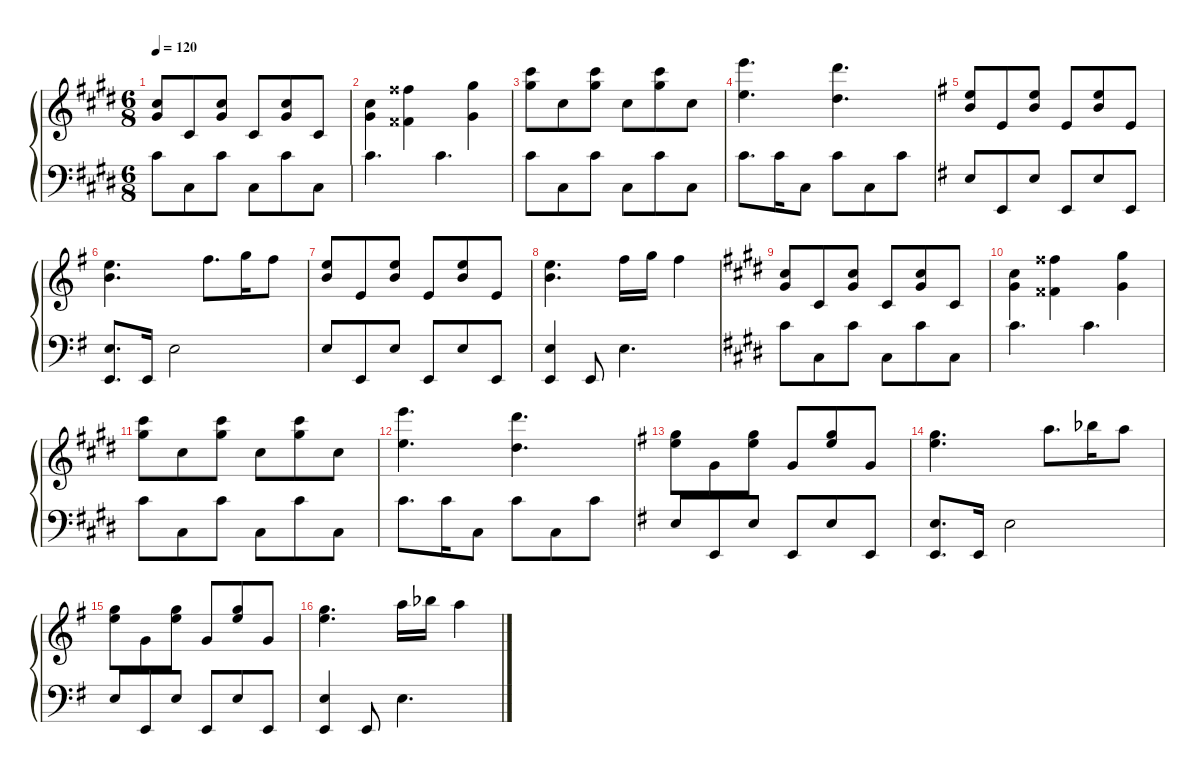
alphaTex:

\defaultSystemsLayout 4
\hideDynamics
\bracketExtendMode groupsimilarinstruments
\singleTrackTrackNamePolicy hidden
\multiTrackTrackNamePolicy hidden
\otherSystemsTrackNameOrientation horizontal
\extendBarLines
\track ("Acoustic Piano (Staff 1)" "pno.") {instrument acousticgrandpiano}
\staff {score}
\tuning (E4 B3 G3 D3 A2 E2)
\ts (6 8)
\tempo 120
\clef g2
\ks c#minor
(9.1{acc #} 9.2{acc #}).8{dy ff beam Up beam merge} 6.3{acc #}.8{dy f beam Up beam merge} (9.1{acc #} 9.2{acc #}).8{beam Up beam split} 6.3{acc #}.8{beam Up beam merge} (9.1{acc #} 9.2{acc #}).8{dy ff beam Up beam merge} 6.3{acc #}.8{dy f beam Up beam merge} |
(9.1{acc #} 9.2{acc #}).4{dy fff beam merge} (15.1{acc x} 12.3{acc x}).4{dy ff beam merge} (16.1{acc #} 13.3{acc #}).4{dy fff beam merge} |
(21.1{acc #} 21.2{acc #}).8{dy f beam Down beam merge} 18.3{acc #}.8{dy ff beam Down beam merge} (21.1{acc #} 21.2{acc #}).8{dy f beam Down beam split} 18.3{acc #}.8{dy ff beam Down beam merge} (21.1{acc #} 21.2{acc #}).8{dy f beam Down beam merge} 18.3{acc #}.8{beam Down beam merge} |
(24.1{acc forcenatural} 21.3{acc forcenatural}).4{d dy fff beam Down beam merge} (23.1{acc #} 20.3{acc #}).4{d beam Down beam merge} |
\ks eminor
(12.1{acc forcenatural} 12.2{acc forcenatural}).8{beam Up beam merge} 9.3{acc forcenatural}.8{dy p beam Up beam merge} (12.1{acc forcenatural} 12.2{acc forcenatural}).8{dy f beam Up beam split} 9.3{acc forcenatural}.8{beam Up beam merge} (12.1{acc forcenatural} 12.2{acc forcenatural}).8{dy ff beam Down beam merge} 9.3{acc forcenatural}.8{dy p beam Up beam merge} |
(12.1{acc forcenatural} 12.2{acc forcenatural}).4{d dy fff beam Down beam merge} 14.1{acc #}.8{d dy f beam Down beam merge} 15.1{acc forcenatural}.16{beam Down beam merge} 14.1{acc #}.8{beam Down beam merge} |
(12.1{acc forcenatural} 12.2{acc forcenatural}).8{dy fff beam Up beam merge} 9.3{acc forcenatural}.8{dy p beam Up beam merge} (12.1{acc forcenatural} 12.2{acc forcenatural}).8{dy f beam Up beam split} 9.3{acc forcenatural}.8{beam Up beam merge} (12.1{acc forcenatural} 12.2{acc forcenatural}).8{dy ff beam Down beam merge} 9.3{acc forcenatural}.8{dy p beam Up beam merge} |
(12.1{acc forcenatural} 12.2{acc forcenatural}).4{d dy fff beam Down beam merge} 14.1{acc #}.16{dy f beam Down beam merge} 15.1{acc forcenatural}.16{beam Down beam merge} 14.1{acc #}.4{beam Down beam merge} |
\ks c#minor
(9.1{acc #} 9.2{acc #}).8{dy ff beam Up beam merge} 6.3{acc #}.8{dy f beam Up beam merge} (9.1{acc #} 9.2{acc #}).8{beam Up beam split} 6.3{acc #}.8{beam Up beam merge} (9.1{acc #} 9.2{acc #}).8{dy ff beam Up beam merge} 6.3{acc #}.8{dy f beam Up beam merge} |
(9.1{acc #} 9.2{acc #}).4{dy fff beam merge} (15.1{acc x} 12.3{acc x}).4{dy ff beam merge} (16.1{acc #} 13.3{acc #}).4{dy fff beam merge} |
(21.1{acc #} 21.2{acc #}).8{dy f beam Down beam merge} 18.3{acc #}.8{dy ff beam Down beam merge} (21.1{acc #} 21.2{acc #}).8{dy f beam Down beam split} 18.3{acc #}.8{dy ff beam Down beam merge} (21.1{acc #} 21.2{acc #}).8{dy f beam Down beam merge} 18.3{acc #}.8{beam Down beam merge} |
(24.1{acc forcenatural} 21.3{acc forcenatural}).4{d dy fff beam Down beam merge} (23.1{acc #} 20.3{acc #}).4{d beam Down beam merge} |
\ks eminor
(15.1{acc forcenatural} 17.2{acc forcenatural}).8{dy f beam Down beam merge} 12.3{acc forcenatural}.8{beam Down beam merge} (15.1{acc forcenatural} 17.2{acc forcenatural}).8{beam Down beam split} 12.3{acc forcenatural}.8{beam Up beam merge} (15.1{acc forcenatural} 17.2{acc forcenatural}).8{beam Down beam merge} 12.3{acc forcenatural}.8{beam Up beam merge} |
(15.1{acc forcenatural} 17.2{acc forcenatural}).4{d beam merge} 17.1{acc forcenatural}.8{d beam merge} 23.2{acc b}.16{beam merge} 17.1{acc forcenatural}.8{beam merge} |
(15.1{acc forcenatural} 17.2{acc forcenatural}).8{beam Down beam merge} 12.3{acc forcenatural}.8{beam Down beam merge} (15.1{acc forcenatural} 17.2{acc forcenatural}).8{beam Down beam split} 12.3{acc forcenatural}.8{beam Up beam merge} (15.1{acc forcenatural} 17.2{acc forcenatural}).8{beam Down beam merge} 12.3{acc forcenatural}.8{beam Up beam merge} |
(15.1{acc forcenatural} 17.2{acc forcenatural}).4{d beam merge} 17.1{acc forcenatural}.16{beam merge} 23.2{acc b}.16{beam merge} 17.1{acc forcenatural}.4{beam merge}
\staff {score}
\tuning (G2 D2 A1 E1 B0)
\clef f4
\ottava regular
\simile none
\ks c#minor
6.1{acc #}.8{ot 8vb dy mf} 4.3{acc #}.8{ot 8vb} 6.1{acc #}.8{ot 8vb dy f} 4.3{acc #}.8{ot 8vb} 6.1{acc #}.8{ot 8vb} 4.3{acc #}.8{ot 8vb} |
6.1{acc #}.4{d ot 8vb} 6.1{acc #}.4{d ot 8vb dy fff} |
6.1{acc #}.8{ot 8vb dy ff} 4.3{acc #}.8{ot 8vb dy f} 6.1{acc #}.8{ot 8vb} 4.3{acc #}.8{ot 8vb} 6.1{acc #}.8{ot 8vb dy ff} 4.3{acc #}.8{ot 8vb dy f} |
6.1{acc #}.8{d ot 8vb dy ff} 6.1{acc #}.16{ot 8vb dy f} 4.3{acc #}.8{ot 8vb} 6.1{acc #}.8{ot 8vb} 4.3{acc #}.8{ot 8vb} 6.1{acc #}.8{ot 8vb} |
\ks eminor
2.2{acc forcenatural}.8{ot 8vb dy ff} 0.4{acc forcenatural}.8{ot 8vb dy f} 2.2{acc forcenatural}.8{ot 8vb} 0.4{acc forcenatural}.8{ot 8vb} 2.2{acc forcenatural}.8{ot 8vb} 0.4{acc forcenatural}.8{ot 8vb dy mf} |
(2.2{acc forcenatural} 0.4{acc forcenatural}).8{d ot 8vb} 0.4{acc forcenatural}.16{ot 8vb dy f} 2.2{acc forcenatural}.2{ot 8vb} |
2.2{acc forcenatural}.8{ot 8vb dy ff} 0.4{acc forcenatural}.8{ot 8vb dy f} 2.2{acc forcenatural}.8{ot 8vb} 0.4{acc forcenatural}.8{ot 8vb} 2.2{acc forcenatural}.8{ot 8vb} 0.4{acc forcenatural}.8{ot 8vb dy mf} |
(2.2{acc forcenatural} 0.4{acc forcenatural}).4{ot 8vb} 0.4{acc forcenatural}.8{ot 8vb dy f} 2.2{acc forcenatural}.4{d ot 8vb} |
\ks c#minor
6.1{acc #}.8{ot 8vb dy mf} 4.3{acc #}.8{ot 8vb} 6.1{acc #}.8{ot 8vb dy f} 4.3{acc #}.8{ot 8vb} 6.1{acc #}.8{ot 8vb} 4.3{acc #}.8{ot 8vb} |
6.1{acc #}.4{d ot 8vb} 6.1{acc #}.4{d ot 8vb dy fff} |
6.1{acc #}.8{ot 8vb dy ff} 4.3{acc #}.8{ot 8vb dy f} 6.1{acc #}.8{ot 8vb} 4.3{acc #}.8{ot 8vb} 6.1{acc #}.8{ot 8vb dy ff} 4.3{acc #}.8{ot 8vb dy f} |
6.1{acc #}.8{d ot 8vb dy ff} 6.1{acc #}.16{ot 8vb dy f} 4.3{acc #}.8{ot 8vb} 6.1{acc #}.8{ot 8vb} 4.3{acc #}.8{ot 8vb} 6.1{acc #}.8{ot 8vb} |
\ks eminor
2.2{acc forcenatural}.8{ot 8vb dy ff} 0.4{acc forcenatural}.8{ot 8vb dy f} 2.2{acc forcenatural}.8{ot 8vb} 0.4{acc forcenatural}.8{ot 8vb} 2.2{acc forcenatural}.8{ot 8vb} 0.4{acc forcenatural}.8{ot 8vb dy mf} |
(2.2{acc forcenatural} 0.4{acc forcenatural}).8{d ot 8vb} 0.4{acc forcenatural}.16{ot 8vb dy f} 2.2{acc forcenatural}.2{ot 8vb} |
2.2{acc forcenatural}.8{ot 8vb dy ff} 0.4{acc forcenatural}.8{ot 8vb dy f} 2.2{acc forcenatural}.8{ot 8vb} 0.4{acc forcenatural}.8{ot 8vb} 2.2{acc forcenatural}.8{ot 8vb} 0.4{acc forcenatural}.8{ot 8vb dy mf} |
(2.2{acc forcenatural} 0.4{acc forcenatural}).4{ot 8vb} 0.4{acc forcenatural}.8{ot 8vb dy f} 2.2{acc forcenatural}.4{d ot 8vb}
